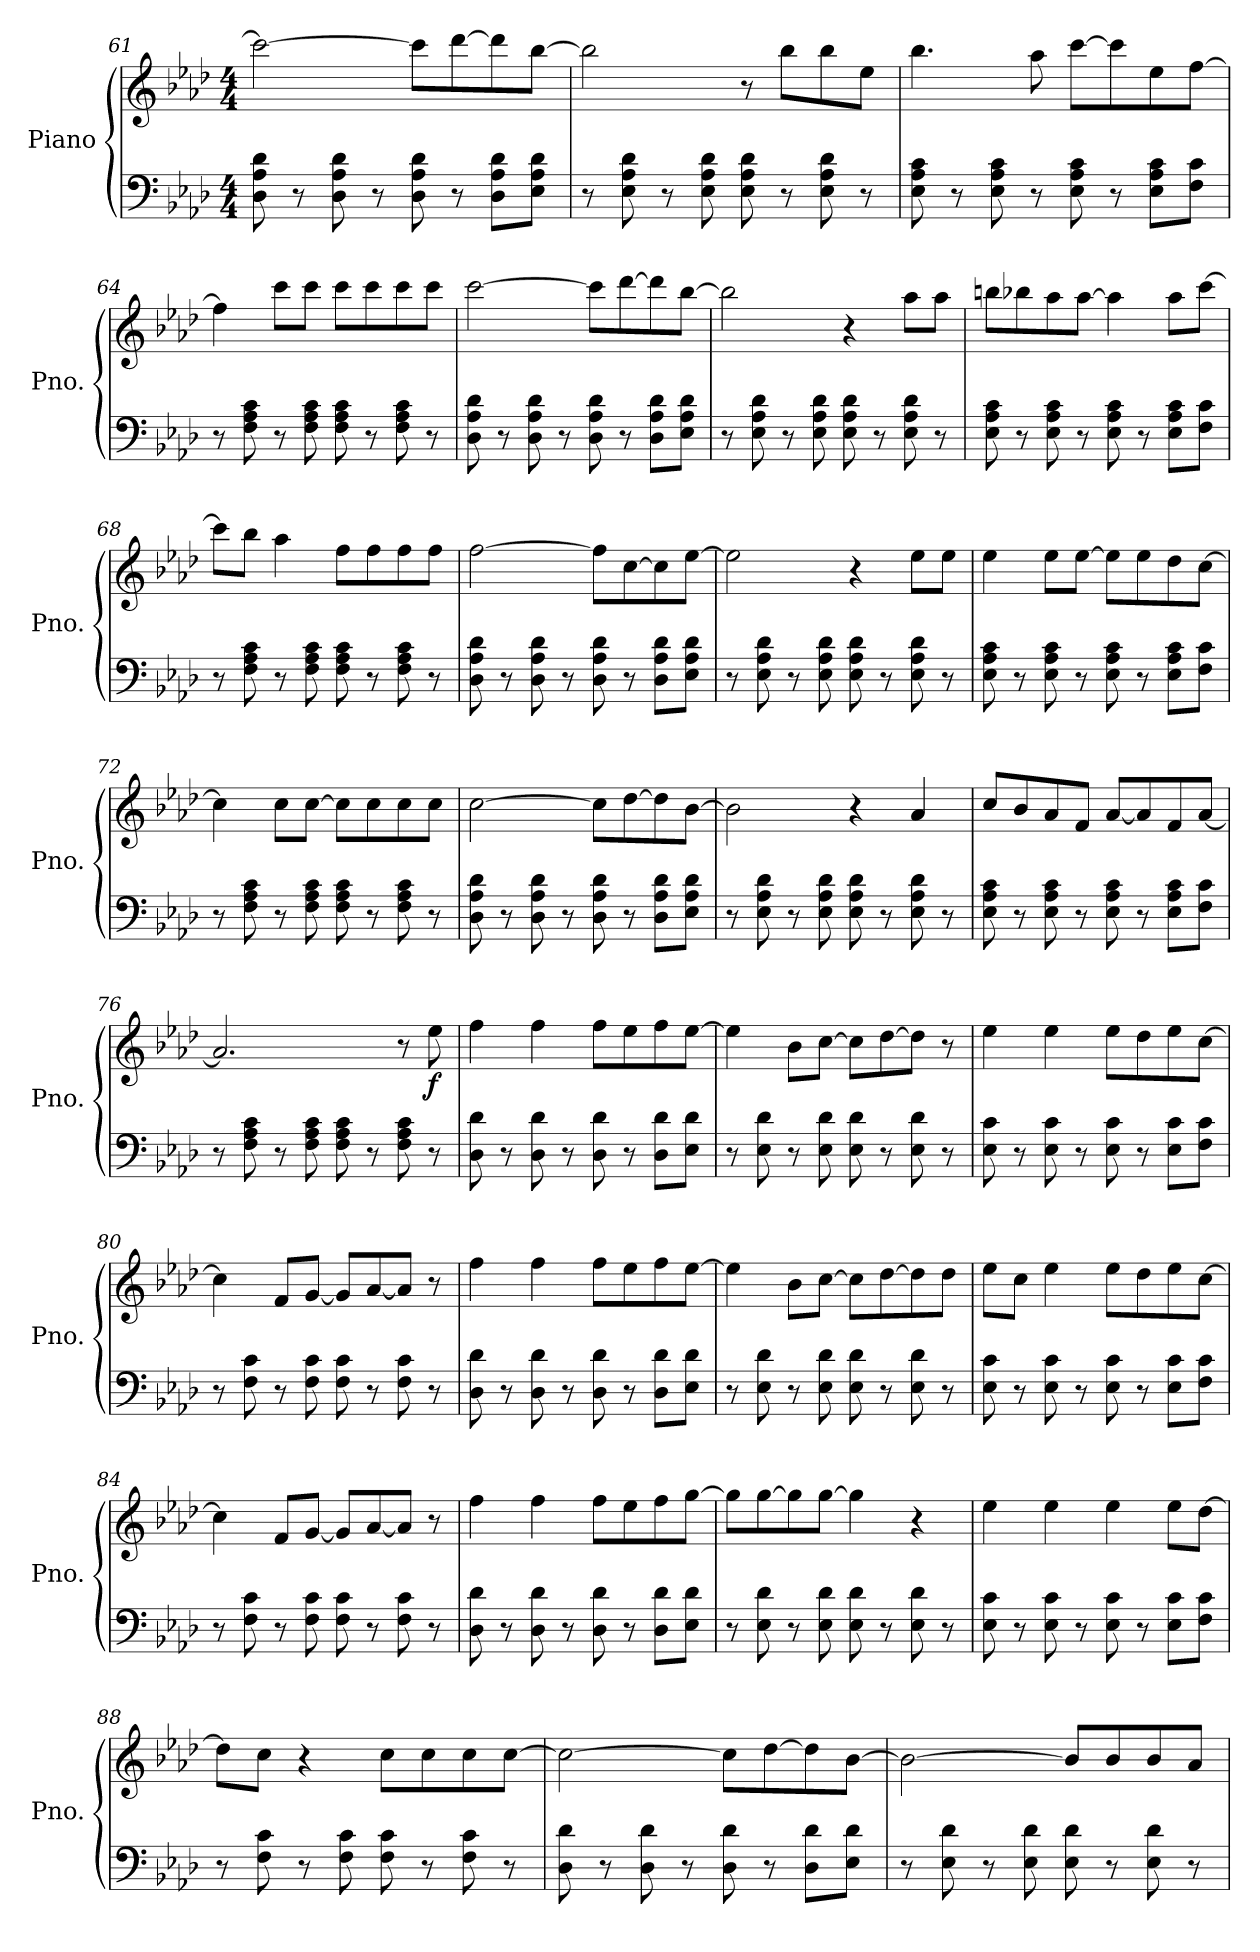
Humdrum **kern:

**kern	**kern	**dynam
*part1	*part1	*part1
*staff2	*staff1	*staff1/2
*I"Piano	*	*
*I'Pno.	*	*
*clefF4	*clefG2	*
*k[b-e-a-d-]	*k[b-e-a-d-]	*
*M4/4	*M4/4	*
=61	=61	=61
8D-\ 8A-\ 8d-\	2ccc\_	.
8r	.	.
8D-\ 8A-\ 8d-\	.	.
8r	.	.
8D-\ 8A-\ 8d-\	8ccc\L]	.
8r	[8ddd-\	.
8D-\ 8A-\ 8d-\L	8ddd-\]	.
8E-\ 8A-\ 8d-\J	[8bb-\J	.
!!LO:LB:g=z
=62	=62	=62
8r	2bb-\]	.
8E-\ 8A-\ 8d-\	.	.
8r	.	.
8E-\ 8A-\ 8d-\	.	.
8E-\ 8A-\ 8d-\	8r	.
8r	8bb-\L	.
8E-\ 8A-\ 8d-\	8bb-\	.
8r	8ee-\J	.
=63	=63	=63
8E-\ 8A-\ 8c\	4.bb-\	.
8r	.	.
8E-\ 8A-\ 8c\	.	.
8r	8aa-\	.
8E-\ 8A-\ 8c\	[8ccc\L	.
8r	8ccc\]	.
8E-\ 8A-\ 8c\L	8ee-\	.
8F\ 8c\J	[8ff\J	.
=64	=64	=64
8r	4ff\]	.
8F\ 8A-\ 8c\	.	.
8r	8ccc\L	.
8F\ 8A-\ 8c\	8ccc\J	.
8F\ 8A-\ 8c\	8ccc\L	.
8r	8ccc\	.
8F\ 8A-\ 8c\	8ccc\	.
8r	8ccc\J	.
=65	=65	=65
8D-\ 8A-\ 8d-\	[2ccc\	.
8r	.	.
8D-\ 8A-\ 8d-\	.	.
8r	.	.
8D-\ 8A-\ 8d-\	8ccc\L]	.
8r	[8ddd-\	.
8D-\ 8A-\ 8d-\L	8ddd-\]	.
8E-\ 8A-\ 8d-\J	[8bb-\J	.
!!LO:LB:g=z
=66	=66	=66
8r	2bb-\]	.
8E-\ 8A-\ 8d-\	.	.
8r	.	.
8E-\ 8A-\ 8d-\	.	.
8E-\ 8A-\ 8d-\	4r	.
8r	.	.
8E-\ 8A-\ 8d-\	8aa-\L	.
8r	8aa-\J	.
=67	=67	=67
8E-\ 8A-\ 8c\	8bbn\L	.
8r	8bb-X\	.
8E-\ 8A-\ 8c\	8aa-\	.
8r	[8aa-\J	.
8E-\ 8A-\ 8c\	4aa-\]	.
8r	.	.
8E-\ 8A-\ 8c\L	8aa-\L	.
8F\ 8c\J	[8ccc\J	.
=68	=68	=68
8r	8ccc\L]	.
8F\ 8A-\ 8c\	8bb-\J	.
8r	4aa-\	.
8F\ 8A-\ 8c\	.	.
8F\ 8A-\ 8c\	8ff\L	.
8r	8ff\	.
8F\ 8A-\ 8c\	8ff\	.
8r	8ff\J	.
=69	=69	=69
8D-\ 8A-\ 8d-\	[2ff\	.
8r	.	.
8D-\ 8A-\ 8d-\	.	.
8r	.	.
8D-\ 8A-\ 8d-\	8ff\L]	.
8r	[8cc\	.
8D-\ 8A-\ 8d-\L	8cc\]	.
8E-\ 8A-\ 8d-\J	[8ee-\J	.
!!LO:LB:g=z
=70	=70	=70
8r	2ee-\]	.
8E-\ 8A-\ 8d-\	.	.
8r	.	.
8E-\ 8A-\ 8d-\	.	.
8E-\ 8A-\ 8d-\	4r	.
8r	.	.
8E-\ 8A-\ 8d-\	8ee-\L	.
8r	8ee-\J	.
=71	=71	=71
8E-\ 8A-\ 8c\	4ee-\	.
8r	.	.
8E-\ 8A-\ 8c\	8ee-\L	.
8r	[8ee-\J	.
8E-\ 8A-\ 8c\	8ee-\L]	.
8r	8ee-\	.
8E-\ 8A-\ 8c\L	8dd-\	.
8F\ 8c\J	[8cc\J	.
=72	=72	=72
8r	4cc\]	.
8F\ 8A-\ 8c\	.	.
8r	8cc\L	.
8F\ 8A-\ 8c\	[8cc\J	.
8F\ 8A-\ 8c\	8cc\L]	.
8r	8cc\	.
8F\ 8A-\ 8c\	8cc\	.
8r	8cc\J	.
=73	=73	=73
8D-\ 8A-\ 8d-\	[2cc\	.
8r	.	.
8D-\ 8A-\ 8d-\	.	.
8r	.	.
8D-\ 8A-\ 8d-\	8cc\L]	.
8r	[8dd-\	.
8D-\ 8A-\ 8d-\L	8dd-\]	.
8E-\ 8A-\ 8d-\J	[8b-\J	.
=74	=74	=74
8r	2b-\]	.
8E-\ 8A-\ 8d-\	.	.
8r	.	.
8E-\ 8A-\ 8d-\	.	.
8E-\ 8A-\ 8d-\	4r	.
8r	.	.
8E-\ 8A-\ 8d-\	4a-/	.
8r	.	.
!!LO:LB:g=z
=75	=75	=75
8E-\ 8A-\ 8c\	8cc/L	.
8r	8b-/	.
8E-\ 8A-\ 8c\	8a-/	.
8r	8f/J	.
8E-\ 8A-\ 8c\	[8a-/L	.
8r	8a-/]	.
8E-\ 8A-\ 8c\L	8f/	.
8F\ 8c\J	[8a-/J	.
=76	=76	=76
8r	2.a-/]	.
8F\ 8A-\ 8c\	.	.
8r	.	.
8F\ 8A-\ 8c\	.	.
8F\ 8A-\ 8c\	.	.
8r	.	.
8F\ 8A-\ 8c\	8r	.
!	!	!LO:DY:b
8r	8ee-\	f
=77	=77	=77
8D-\ 8d-\	4ff\	.
8r	.	.
8D-\ 8d-\	4ff\	.
8r	.	.
8D-\ 8d-\	8ff\L	.
8r	8ee-\	.
8D-\ 8d-\L	8ff\	.
8E-\ 8d-\J	[8ee-\J	.
=78	=78	=78
8r	4ee-\]	.
8E-\ 8d-\	.	.
8r	8b-\L	.
8E-\ 8d-\	[8cc\J	.
8E-\ 8d-\	8cc\L]	.
8r	[8dd-\	.
8E-\ 8d-\	8dd-\J]	.
8r	8r	.
=79	=79	=79
8E-\ 8c\	4ee-\	.
8r	.	.
8E-\ 8c\	4ee-\	.
8r	.	.
8E-\ 8c\	8ee-\L	.
8r	8dd-\	.
8E-\ 8c\L	8ee-\	.
8F\ 8c\J	[8cc\J	.
!!LO:PB:g=z
=80	=80	=80
8r	4cc\]	.
8F\ 8c\	.	.
8r	8f/L	.
8F\ 8c\	[8g/J	.
8F\ 8c\	8g/L]	.
8r	[8a-/	.
8F\ 8c\	8a-/J]	.
8r	8r	.
=81	=81	=81
8D-\ 8d-\	4ff\	.
8r	.	.
8D-\ 8d-\	4ff\	.
8r	.	.
8D-\ 8d-\	8ff\L	.
8r	8ee-\	.
8D-\ 8d-\L	8ff\	.
8E-\ 8d-\J	[8ee-\J	.
=82	=82	=82
8r	4ee-\]	.
8E-\ 8d-\	.	.
8r	8b-\L	.
8E-\ 8d-\	[8cc\J	.
8E-\ 8d-\	8cc\L]	.
8r	[8dd-\	.
8E-\ 8d-\	8dd-\]	.
8r	8dd-\J	.
=83	=83	=83
8E-\ 8c\	8ee-\L	.
8r	8cc\J	.
8E-\ 8c\	4ee-\	.
8r	.	.
8E-\ 8c\	8ee-\L	.
8r	8dd-\	.
8E-\ 8c\L	8ee-\	.
8F\ 8c\J	[8cc\J	.
=84	=84	=84
8r	4cc\]	.
8F\ 8c\	.	.
8r	8f/L	.
8F\ 8c\	[8g/J	.
8F\ 8c\	8g/L]	.
8r	[8a-/	.
8F\ 8c\	8a-/J]	.
8r	8r	.
!!LO:LB:g=z
=85	=85	=85
8D-\ 8d-\	4ff\	.
8r	.	.
8D-\ 8d-\	4ff\	.
8r	.	.
8D-\ 8d-\	8ff\L	.
8r	8ee-\	.
8D-\ 8d-\L	8ff\	.
8E-\ 8d-\J	[8gg\J	.
=86	=86	=86
8r	8gg\L]	.
8E-\ 8d-\	[8gg\	.
8r	8gg\]	.
8E-\ 8d-\	[8gg\J	.
8E-\ 8d-\	4gg\]	.
8r	.	.
8E-\ 8d-\	4r	.
8r	.	.
=87	=87	=87
8E-\ 8c\	4ee-\	.
8r	.	.
8E-\ 8c\	4ee-\	.
8r	.	.
8E-\ 8c\	4ee-\	.
8r	.	.
8E-\ 8c\L	8ee-\L	.
8F\ 8c\J	[8dd-\J	.
=88	=88	=88
8r	8dd-\L]	.
8F\ 8c\	8cc\J	.
8r	4r	.
8F\ 8c\	.	.
8F\ 8c\	8cc\L	.
8r	8cc\	.
8F\ 8c\	8cc\	.
8r	[8cc\J	.
=89	=89	=89
8D-\ 8d-\	2cc\_	.
8r	.	.
8D-\ 8d-\	.	.
8r	.	.
8D-\ 8d-\	8cc\L]	.
8r	[8dd-\	.
8D-\ 8d-\L	8dd-\]	.
8E-\ 8d-\J	[8b-\J	.
!!LO:LB:g=z
=90	=90	=90
8r	2b-\_	.
8E-\ 8d-\	.	.
8r	.	.
8E-\ 8d-\	.	.
8E-\ 8d-\	8b-/L]	.
8r	8b-/	.
8E-\ 8d-\	8b-/	.
8r	8a-/J	.
=	=	=
*-	*-	*-
